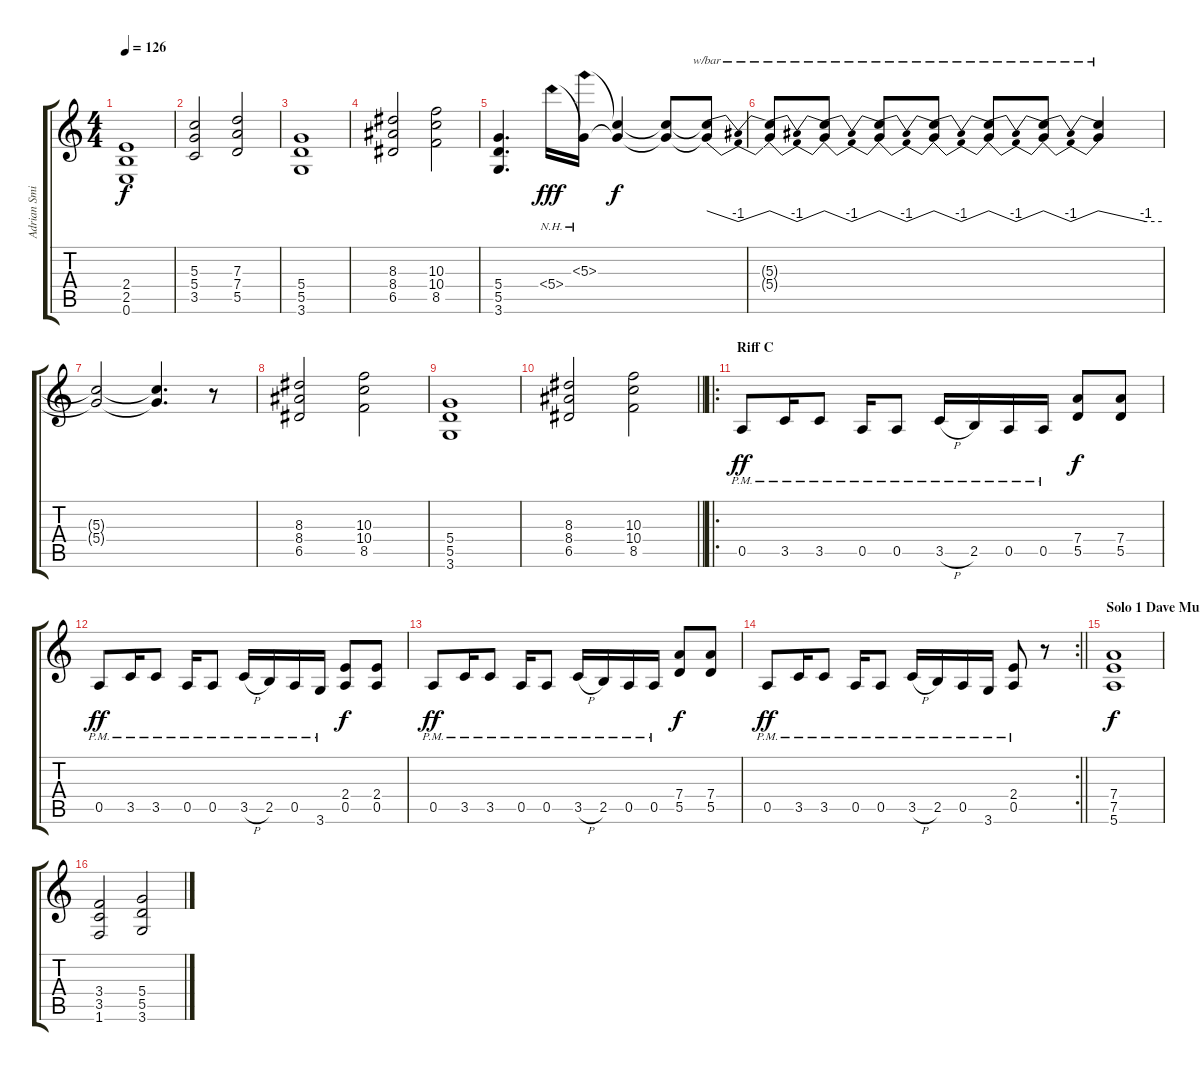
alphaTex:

\track ("Adrian Smith" "Adrian Smi") {instrument overdrivenguitar}
\staff {score tabs}
\tuning (E4 B3 G3 D3 A2 E2) {hide}
\ts (4 4)
\tempo 126
\clef g2
\ks c
(2.4 2.5 0.6).1{dy f} |
(5.3 5.4 3.5).2 (7.3 7.4 5.5).2 |
(5.4 5.5 3.6).1 |
(8.3 8.4 6.5).2 (10.3 10.4 8.5).2 |
(5.4 5.5 3.6).4{d} 5.4{nh}.16{dy fff volume 14} (5.3{nh} 5.4{t}).16 (5.3{t} 5.4{t}).4{dy f} (5.3{t} 5.4{t}).8{volume 8} (5.3{t} 5.4{t}).8{tbe (dip default 0 0 30 -4 60 0)} |
(5.3{t} 5.4{t}).8{tbe (dip default 0 0 30 -4 60 0)} (5.3{t} 5.4{t}).8{tbe (dip default 0 0 30 -4 60 0)} (5.3{t} 5.4{t}).8{tbe (dip default 0 0 30 -4 60 0)} (5.3{t} 5.4{t}).8{tbe (dip default 0 0 30 -4 60 0)} (5.3{t} 5.4{t}).8{tbe (dip default 0 0 30 -4 60 0)} (5.3{t} 5.4{t}).8{tbe (dip default 0 0 30 -4 60 0)} (5.3{t} 5.4{t}).4{tbe (custom default 0 0 45 -4 60 -4)} |
(5.3{t} 5.4{t}).2 (5.3{t} 5.4{t}).4{d} r.8 |
(8.3 8.4 6.5).2{volume 11} (10.3 10.4 8.5).2 |
(5.4 5.5 3.6).1 |
\barLineRight lightlight
(8.3 8.4 6.5).2 (10.3 10.4 8.5).2 |
\ro
\section ("" "Riff C")
0.5{pm}.8{dy ff} 3.5{pm}.16 3.5{pm}.8 0.5{pm}.16 0.5{pm}.8 3.5{h pm}.16 2.5{pm}.16 0.5{pm}.16 0.5{pm}.16 (7.4 5.5).8{dy f} (7.4 5.5).8 |
0.5{pm}.8{dy ff} 3.5{pm}.16 3.5{pm}.8 0.5{pm}.16 0.5{pm}.8 3.5{h pm}.16 2.5{pm}.16 0.5{pm}.16 3.6{pm}.16 (2.4 0.5).8{dy f} (2.4 0.5).8 |
0.5{pm}.8{dy ff} 3.5{pm}.16 3.5{pm}.8 0.5{pm}.16 0.5{pm}.8 3.5{h pm}.16 2.5{pm}.16 0.5{pm}.16 0.5{pm}.16 (7.4 5.5).8{dy f} (7.4 5.5).8 |
\rc 2
\barLineRight lightlight
0.5{pm}.8{dy ff} 3.5{pm}.16 3.5{pm}.8 0.5{pm}.16 0.5{pm}.8 3.5{h pm}.16 2.5{pm}.16 0.5{pm}.16 3.6{pm}.16 (2.4{pm} 0.5{pm}).8 r.8 |
\section ("" "Solo 1 Dave Murray")
(7.4 7.5 5.6).1{dy f} |
(3.4 3.5 1.6).2 (5.4 5.5 3.6).2
